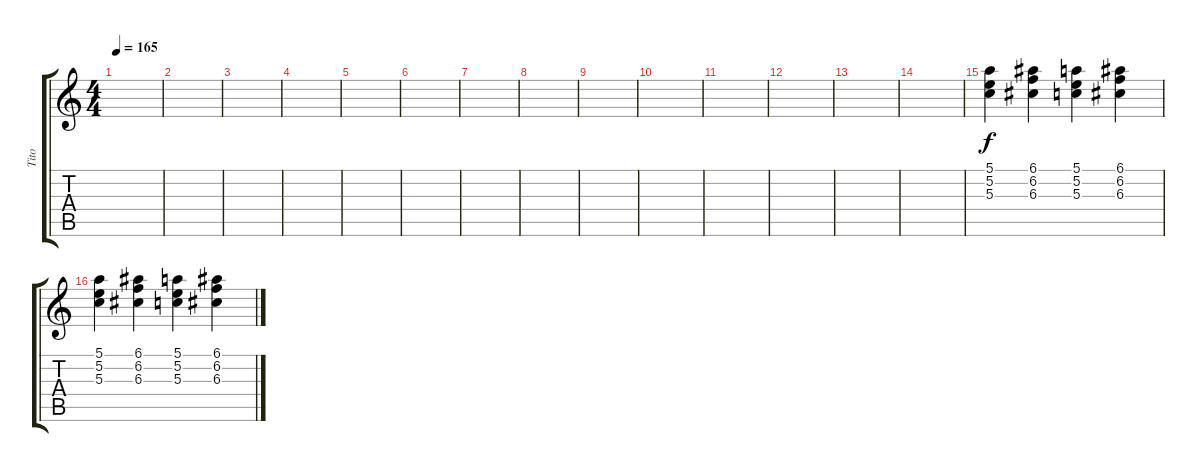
\track ("Tito" "Tito") {instrument electricguitarclean}
\staff {score tabs}
\tuning (E4 B3 G3 D3 A2 E2) {hide}
\ts (4 4)
\tempo 165
\clef g2
\ks c
|
|
|
|
|
|
|
|
|
|
|
|
|
|
(5.1 5.2 5.3).4 (6.1 6.2 6.3).4 (5.1 5.2 5.3).4 (6.1 6.2 6.3).4 |
(5.1 5.2 5.3).4 (6.1 6.2 6.3).4 (5.1 5.2 5.3).4 (6.1 6.2 6.3).4
